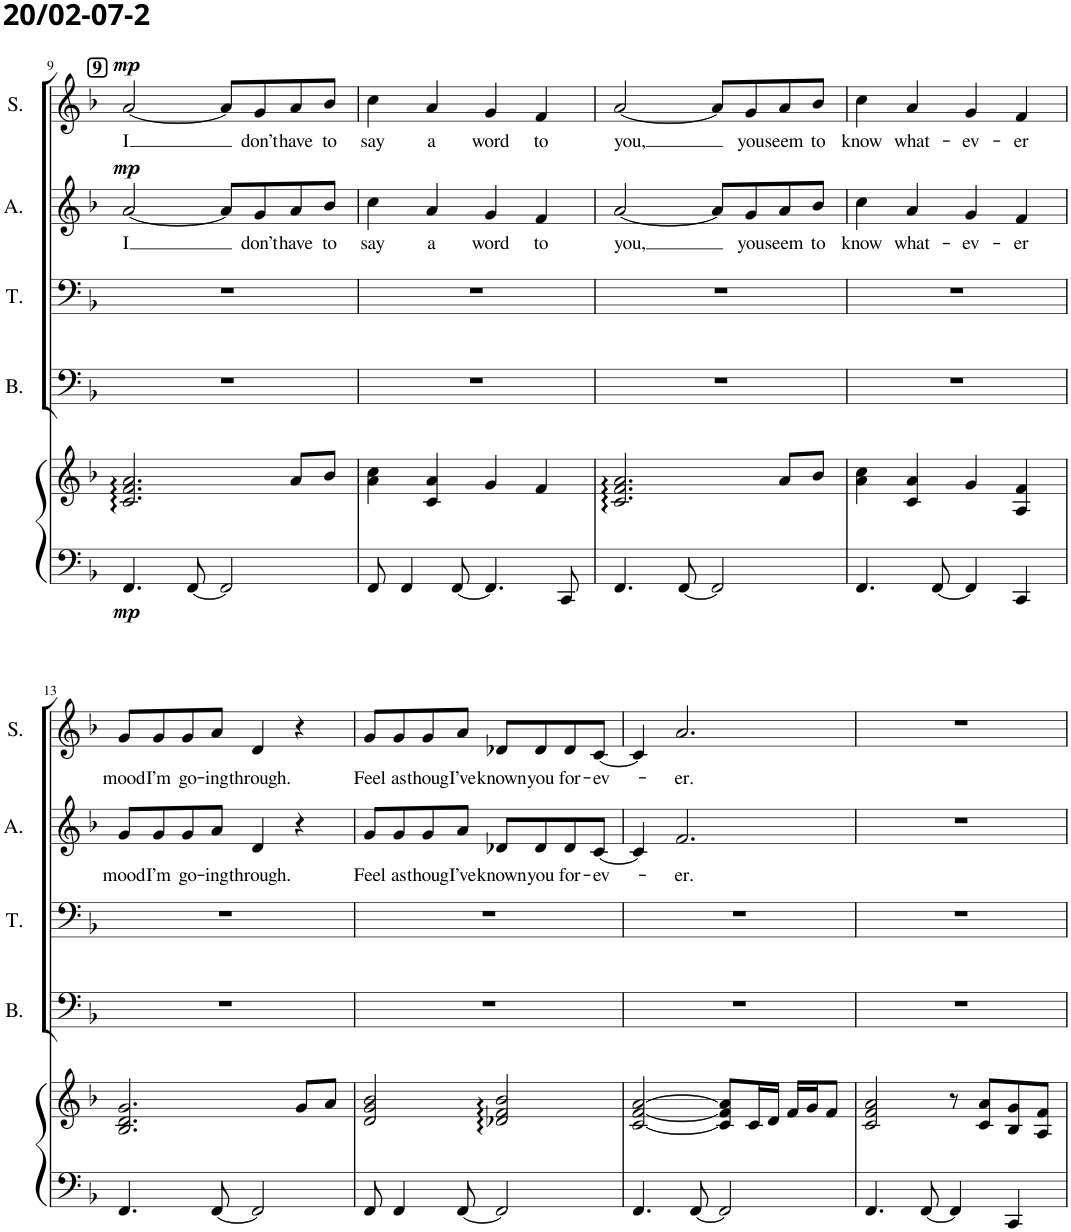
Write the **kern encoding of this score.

**kern	**kern	**dynam	**kern	**kern	**kern	**text	**dynam	**kern	**text	**dynam
*part5	*part5	*part5	*part4	*part3	*part2	*part2	*part2	*part1	*part1	*part1
*staff6	*staff5	*staff5/6	*staff4	*staff3	*staff2	*staff2	*staff2	*staff1	*staff1	*staff1
*I"Piano	*	*	*I"Bas	*I"Tenor	*I"Alt	*	*	*I"Sopraan	*	*
*I'Pno	*	*	*I'B.	*I'T.	*I'A.	*	*	*I'S.	*	*
!!LO:PB:g=z
*clefF4	*clefG2	*	*clefF4	*clefF4	*clefG2	*	*	*clefG2	*	*
*k[b-]	*k[b-]	*	*k[b-]	*k[b-]	*k[b-]	*	*	*k[b-]	*	*
*M4/4	*M4/4	*	*M4/4	*M4/4	*M4/4	*	*	*M4/4	*	*
!!LO:REH:place=s1:a:B:cj:fs=11:t=9
=9	=9	=9	=9	=9	=9	=9	=9	=9	=9	=9
!	!	!LO:DY:b=2	!	!	!	!LO:LY:b	!LO:DY:a	!	!LO:LY:b	!LO:DY:a
4.FF/	2.c/ 2.f/ 2.a/	mp	1r	1r	[2a/	I	mp	[2a/	I	mp
[8FF/	.	.	.	.	.	.	.	.	.	.
2FF/]	.	.	.	.	8a/L]	.	.	8a/L]	.	.
!	!	!	!	!	!	!LO:LY:b	!	!	!LO:LY:b	!
.	.	.	.	.	8g/	don’t	.	8g/	don’t	.
!	!	!	!	!	!	!LO:LY:b	!	!	!LO:LY:b	!
.	8a/L	.	.	.	8a/	have	.	8a/	have	.
!	!	!	!	!	!	!LO:LY:b	!	!	!LO:LY:b	!
.	8b-/J	.	.	.	8b-/J	to	.	8b-/J	to	.
=10	=10	=10	=10	=10	=10	=10	=10	=10	=10	=10
!	!	!	!	!	!	!LO:LY:b	!	!	!LO:LY:b	!
8FF/	4a\ 4cc\	.	1r	1r	4cc\	say	.	4cc\	say	.
4FF/	.	.	.	.	.	.	.	.	.	.
!	!	!	!	!	!	!LO:LY:b	!	!	!LO:LY:b	!
.	4c/ 4a/	.	.	.	4a/	a	.	4a/	a	.
[8FF/	.	.	.	.	.	.	.	.	.	.
!	!	!	!	!	!	!LO:LY:b	!	!	!LO:LY:b	!
4.FF/]	4g/	.	.	.	4g/	word	.	4g/	word	.
!	!	!	!	!	!	!LO:LY:b	!	!	!LO:LY:b	!
.	4f/	.	.	.	4f/	to	.	4f/	to	.
8CC/	.	.	.	.	.	.	.	.	.	.
=11	=11	=11	=11	=11	=11	=11	=11	=11	=11	=11
!	!	!	!	!	!	!LO:LY:b	!	!	!LO:LY:b	!
4.FF/	2.c/ 2.f/ 2.a/	.	1r	1r	[2a/	you,	.	[2a/	you,	.
[8FF/	.	.	.	.	.	.	.	.	.	.
2FF/]	.	.	.	.	8a/L]	.	.	8a/L]	.	.
!	!	!	!	!	!	!LO:LY:b	!	!	!LO:LY:b	!
.	.	.	.	.	8g/	you	.	8g/	you	.
!	!	!	!	!	!	!LO:LY:b	!	!	!LO:LY:b	!
.	8a/L	.	.	.	8a/	seem	.	8a/	seem	.
!	!	!	!	!	!	!LO:LY:b	!	!	!LO:LY:b	!
.	8b-/J	.	.	.	8b-/J	to	.	8b-/J	to	.
=12	=12	=12	=12	=12	=12	=12	=12	=12	=12	=12
!	!	!	!	!	!	!LO:LY:b	!	!	!LO:LY:b	!
4.FF/	4a\ 4cc\	.	1r	1r	4cc\	know	.	4cc\	know	.
!	!	!	!	!	!	!LO:LY:b	!	!	!LO:LY:b	!
.	4c/ 4a/	.	.	.	4a/	what-	.	4a/	what-	.
[8FF/	.	.	.	.	.	.	.	.	.	.
!	!	!	!	!	!	!LO:LY:b	!	!	!LO:LY:b	!
4FF/]	4g/	.	.	.	4g/	-ev-	.	4g/	-ev-	.
!	!	!	!	!	!	!LO:LY:b	!	!	!LO:LY:b	!
4CC/	4A/ 4f/	.	.	.	4f/	-er	.	4f/	-er	.
!!LO:LB:g=z
=13	=13	=13	=13	=13	=13	=13	=13	=13	=13	=13
!	!	!	!	!	!	!LO:LY:b	!	!	!LO:LY:b	!
4.FF/	2.B-/ 2.d/ 2.g/	.	1r	1r	8g/L	mood	.	8g/L	mood	.
!	!	!	!	!	!	!LO:LY:b	!	!	!LO:LY:b	!
.	.	.	.	.	8g/	I’m	.	8g/	I’m	.
!	!	!	!	!	!	!LO:LY:b	!	!	!LO:LY:b	!
.	.	.	.	.	8g/	go-	.	8g/	go-	.
!	!	!	!	!	!	!LO:LY:b	!	!	!LO:LY:b	!
[8FF/	.	.	.	.	8a/J	-ing	.	8a/J	-ing	.
!	!	!	!	!	!	!LO:LY:b	!	!	!LO:LY:b	!
2FF/]	.	.	.	.	4d/	through.	.	4d/	through.	.
.	8g/L	.	.	.	4r	.	.	4r	.	.
.	8a/J	.	.	.	.	.	.	.	.	.
=14	=14	=14	=14	=14	=14	=14	=14	=14	=14	=14
!	!	!	!	!	!	!LO:LY:b	!	!	!LO:LY:b	!
8FF/	2d/ 2g/ 2b-/	.	1r	1r	8g/L	Feel	.	8g/L	Feel	.
!	!	!	!	!	!	!LO:LY:b	!	!	!LO:LY:b	!
4FF/	.	.	.	.	8g/	as	.	8g/	as	.
!	!	!	!	!	!	!LO:LY:b	!	!	!LO:LY:b	!
.	.	.	.	.	8g/	thoug	.	8g/	thoug	.
!	!	!	!	!	!	!LO:LY:b	!	!	!LO:LY:b	!
[8FF/	.	.	.	.	8a/J	I’ve	.	8a/J	I’ve	.
!	!	!	!	!	!	!LO:LY:b	!	!	!LO:LY:b	!
2FF/]	2d-X/ 2f/ 2b-/	.	.	.	8d-X/L	known	.	8d-X/L	known	.
!	!	!	!	!	!	!LO:LY:b	!	!	!LO:LY:b	!
.	.	.	.	.	8d-/	you	.	8d-/	you	.
!	!	!	!	!	!	!LO:LY:b	!	!	!LO:LY:b	!
.	.	.	.	.	8d-/	for-	.	8d-/	for-	.
!	!	!	!	!	!	!LO:LY:b	!	!	!LO:LY:b	!
.	.	.	.	.	[8c/J	-ev-	.	[8c/J	-ev-	.
=15	=15	=15	=15	=15	=15	=15	=15	=15	=15	=15
4.FF/	[2c/ [2f/ [2a/	.	1r	1r	4c/]	.	.	4c/]	.	.
!	!	!	!	!	!	!LO:LY:b	!	!	!LO:LY:b	!
.	.	.	.	.	2.f/	-er.	.	2.a/	-er.	.
[8FF/	.	.	.	.	.	.	.	.	.	.
2FF/]	8c/] 8f/] 8a/]L	.	.	.	.	.	.	.	.	.
.	16c/L	.	.	.	.	.	.	.	.	.
.	16d/JJ	.	.	.	.	.	.	.	.	.
.	16f/LL	.	.	.	.	.	.	.	.	.
.	16g/J	.	.	.	.	.	.	.	.	.
.	8f/J	.	.	.	.	.	.	.	.	.
=16	=16	=16	=16	=16	=16	=16	=16	=16	=16	=16
4.FF/	2c/ 2f/ 2a/	.	1r	1r	1r	.	.	1r	.	.
[8FF/	.	.	.	.	.	.	.	.	.	.
4FF/]	8r	.	.	.	.	.	.	.	.	.
.	8c/ 8a/L	.	.	.	.	.	.	.	.	.
4CC/	8B-/ 8g/	.	.	.	.	.	.	.	.	.
.	8A/ 8f/J	.	.	.	.	.	.	.	.	.
=	=	=	=	=	=	=	=	=	=	=
*-	*-	*-	*-	*-	*-	*-	*-	*-	*-	*-
